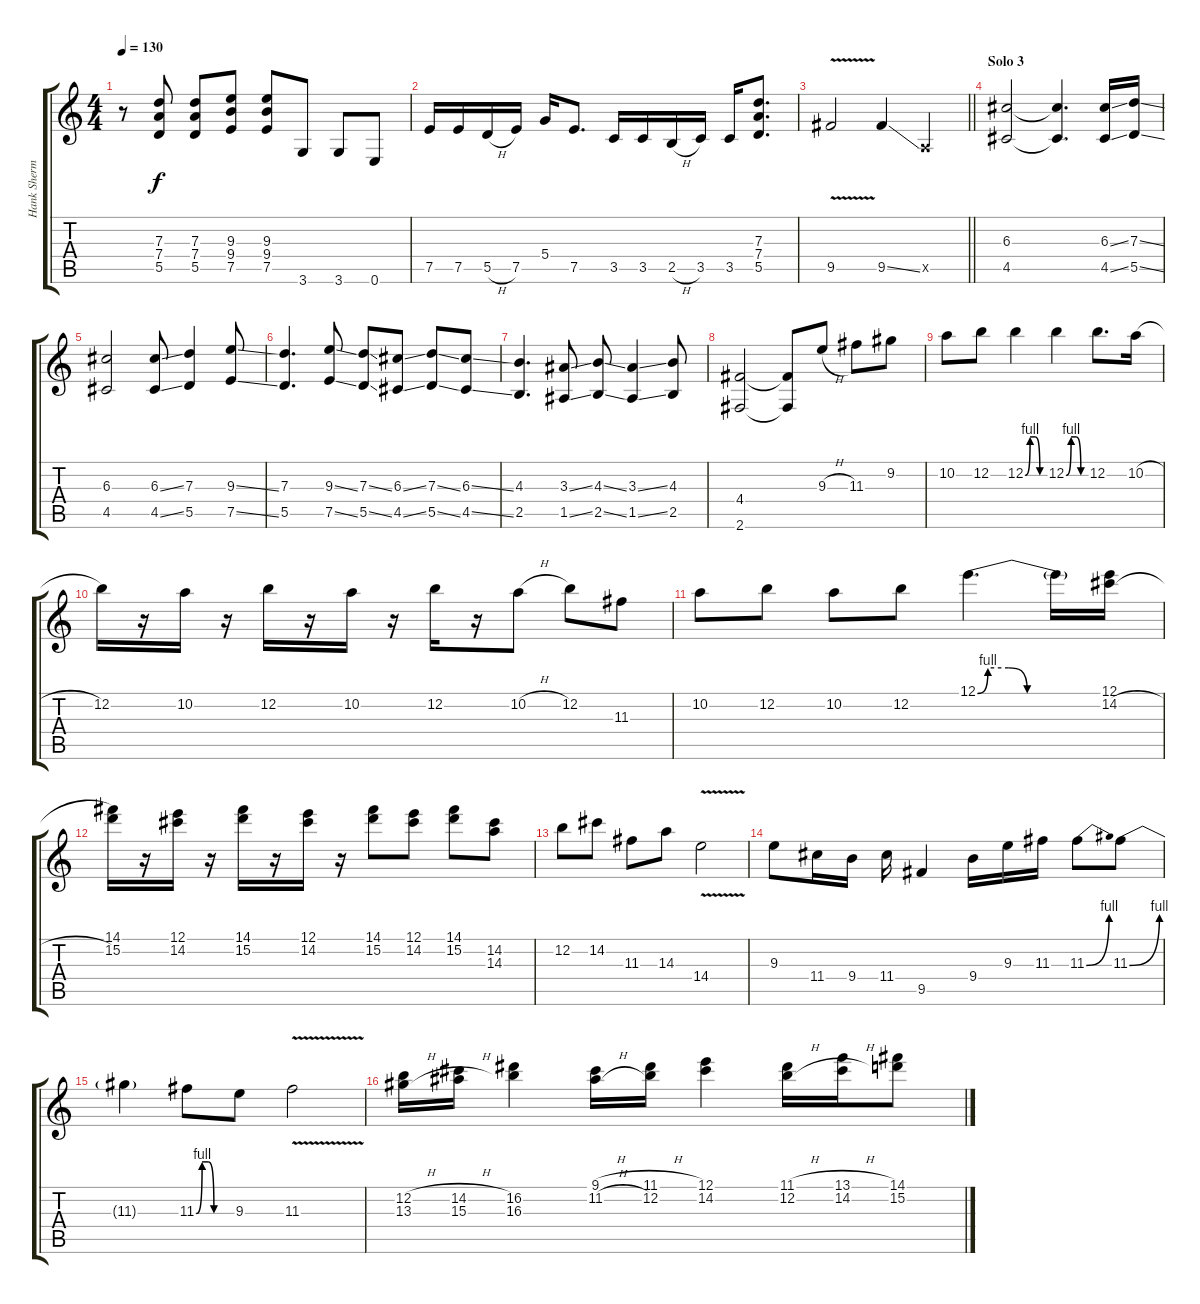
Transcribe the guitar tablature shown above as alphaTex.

\track ("Hank Sherman" "Hank Sherm") {instrument distortionguitar}
\staff {score tabs}
\tuning (E4 B3 G3 D3 A2 E2) {hide}
\ts (4 4)
\tempo 130
\clef g2
\ks c
r.8{dy f} (7.3 7.4 5.5).8 (7.3 7.4 5.5).8 (9.3 9.4 7.5).8 (9.3 9.4 7.5).8 3.6.8 3.6.8 0.6.8 |
7.5.16 7.5.16 5.5{h}.16 7.5.16 5.4.16 7.5.8{d} 3.5.16 3.5.16 2.5{h}.16 3.5.16 3.5.16 (7.3 7.4 5.5).8{d} |
\barLineRight lightlight
9.5{v}.2 9.5{ss}.4 0.5{x}.4 |
\section ("" "Solo 3")
(6.3 4.5).2 (6.3{t} 4.5{t}).4{d} (6.3{ss} 4.5{ss}).16 (7.3{ss} 5.5{ss}).16 |
(6.3 4.5).2 (6.3{ss} 4.5{ss}).8 (7.3 5.5).4 (9.3{ss} 7.5{ss}).8 |
(7.3 5.5).4{d} (9.3{ss} 7.5{ss}).8 (7.3{ss} 5.5{ss}).8 (6.3{ss} 4.5{ss}).8 (7.3{ss} 5.5{ss}).8 (6.3{ss} 4.5{ss}).8 |
(4.3 2.5).4{d} (3.3{ss} 1.5{ss}).8 (4.3{ss} 2.5{ss}).8 (3.3{ss} 1.5{ss}).4 (4.3 2.5).8 |
(4.4 2.6).2 (4.4{t} 2.6{t}).8 9.3{h}.8 11.3.8 9.2.8 |
10.2.8 12.2.8 12.2{be (custom 0 0 15 4 30 4 45 0 60 0)}.4 12.2{be (custom 0 0 15 4 30 4 45 0 60 0)}.4 12.2.8{d} 10.2{h}.16 |
12.2.16 r.16 10.2.16 r.16 12.2.16 r.16 10.2.16 r.16 12.2.16 r.16 10.2{h}.8 12.2.8 11.3.8 |
10.2.8 12.2.8 10.2.8 12.2.8 12.1{be (custom 0 0 5 4 15 4 24 0 30 0 45 0 60 0)}.4{d} 12.1{t}.16 (12.1 14.2{h}).16 |
(14.1 15.2).16 r.16 (12.1 14.2).16 r.16 (14.1 15.2).16 r.16 (12.1 14.2).16 r.16 (14.1 15.2).8 (12.1 14.2).8 (14.1 15.2).8 (14.2 14.3).8 |
12.2.8 14.2.8 11.3.8 14.3.8 14.4{v}.2 |
9.3.8 11.4.16 9.4.16 11.4.16 9.5.4 9.4.16 9.3.16 11.3.16 11.3{be (bend 0 0 60 4)}.8 11.3{be (bend 0 0 60 4)}.8 |
11.3{t}.4 11.3{be (custom 0 0 10 4 20 4 30 0 60 0)}.8 9.3.8 11.3{v}.2 |
(12.2{h} 13.3{h}).16 (14.2{h} 15.3{h}).16 (16.2 16.3).4 (9.1{h} 11.2{h}).16 (11.1{h} 12.2).16 (12.1 14.2).4 (11.1{h} 12.2{h}).16 (13.1{h} 14.2{h}).16 (14.1 15.2).8
